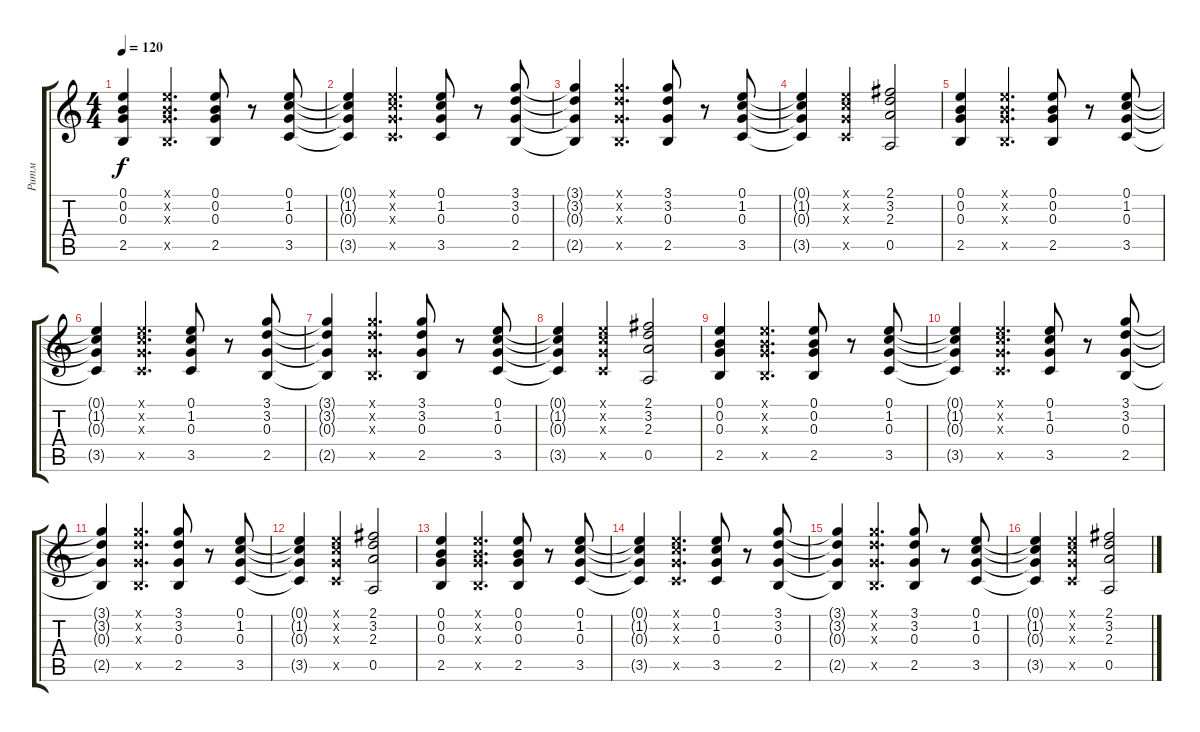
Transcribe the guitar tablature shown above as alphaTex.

\track ("Ритм" "Ритм") {instrument acousticguitarnylon}
\staff {score tabs}
\tuning (E4 B3 G3 D3 A2 E2) {hide}
\ts (4 4)
\tempo 120
\clef g2
\ks c
(0.1 0.2 0.3 2.5).4{dy f} (0.1{x} 0.2{x} 0.3{x} 2.5{x}).4{d} (0.1 0.2 0.3 2.5).8 r.8 (0.1 1.2 0.3 3.5).8 |
(0.1{t} 1.2{t} 0.3{t} 3.5{t}).4 (0.1{x} 1.2{x} 0.3{x} 3.5{x}).4{d} (0.1 1.2 0.3 3.5).8 r.8 (3.1 3.2 0.3 2.5).8 |
(3.1{t} 3.2{t} 0.3{t} 2.5{t}).4 (3.1{x} 3.2{x} 0.3{x} 2.5{x}).4{d} (3.1 3.2 0.3 2.5).8 r.8 (0.1 1.2 0.3 3.5).8 |
(0.1{t} 1.2{t} 0.3{t} 3.5{t}).4 (0.1{x} 1.2{x} 0.3{x} 3.5{x}).4 (2.1 3.2 2.3 0.5).2 |
(0.1 0.2 0.3 2.5).4 (0.1{x} 0.2{x} 0.3{x} 2.5{x}).4{d} (0.1 0.2 0.3 2.5).8 r.8 (0.1 1.2 0.3 3.5).8 |
(0.1{t} 1.2{t} 0.3{t} 3.5{t}).4 (0.1{x} 1.2{x} 0.3{x} 3.5{x}).4{d} (0.1 1.2 0.3 3.5).8 r.8 (3.1 3.2 0.3 2.5).8 |
(3.1{t} 3.2{t} 0.3{t} 2.5{t}).4 (3.1{x} 3.2{x} 0.3{x} 2.5{x}).4{d} (3.1 3.2 0.3 2.5).8 r.8 (0.1 1.2 0.3 3.5).8 |
(0.1{t} 1.2{t} 0.3{t} 3.5{t}).4 (0.1{x} 1.2{x} 0.3{x} 3.5{x}).4 (2.1 3.2 2.3 0.5).2 |
(0.1 0.2 0.3 2.5).4 (0.1{x} 0.2{x} 0.3{x} 2.5{x}).4{d} (0.1 0.2 0.3 2.5).8 r.8 (0.1 1.2 0.3 3.5).8 |
(0.1{t} 1.2{t} 0.3{t} 3.5{t}).4 (0.1{x} 1.2{x} 0.3{x} 3.5{x}).4{d} (0.1 1.2 0.3 3.5).8 r.8 (3.1 3.2 0.3 2.5).8 |
(3.1{t} 3.2{t} 0.3{t} 2.5{t}).4 (3.1{x} 3.2{x} 0.3{x} 2.5{x}).4{d} (3.1 3.2 0.3 2.5).8 r.8 (0.1 1.2 0.3 3.5).8 |
(0.1{t} 1.2{t} 0.3{t} 3.5{t}).4 (0.1{x} 1.2{x} 0.3{x} 3.5{x}).4 (2.1 3.2 2.3 0.5).2 |
(0.1 0.2 0.3 2.5).4 (0.1{x} 0.2{x} 0.3{x} 2.5{x}).4{d} (0.1 0.2 0.3 2.5).8 r.8 (0.1 1.2 0.3 3.5).8 |
(0.1{t} 1.2{t} 0.3{t} 3.5{t}).4 (0.1{x} 1.2{x} 0.3{x} 3.5{x}).4{d} (0.1 1.2 0.3 3.5).8 r.8 (3.1 3.2 0.3 2.5).8 |
(3.1{t} 3.2{t} 0.3{t} 2.5{t}).4 (3.1{x} 3.2{x} 0.3{x} 2.5{x}).4{d} (3.1 3.2 0.3 2.5).8 r.8 (0.1 1.2 0.3 3.5).8 |
(0.1{t} 1.2{t} 0.3{t} 3.5{t}).4 (0.1{x} 1.2{x} 0.3{x} 3.5{x}).4 (2.1 3.2 2.3 0.5).2
